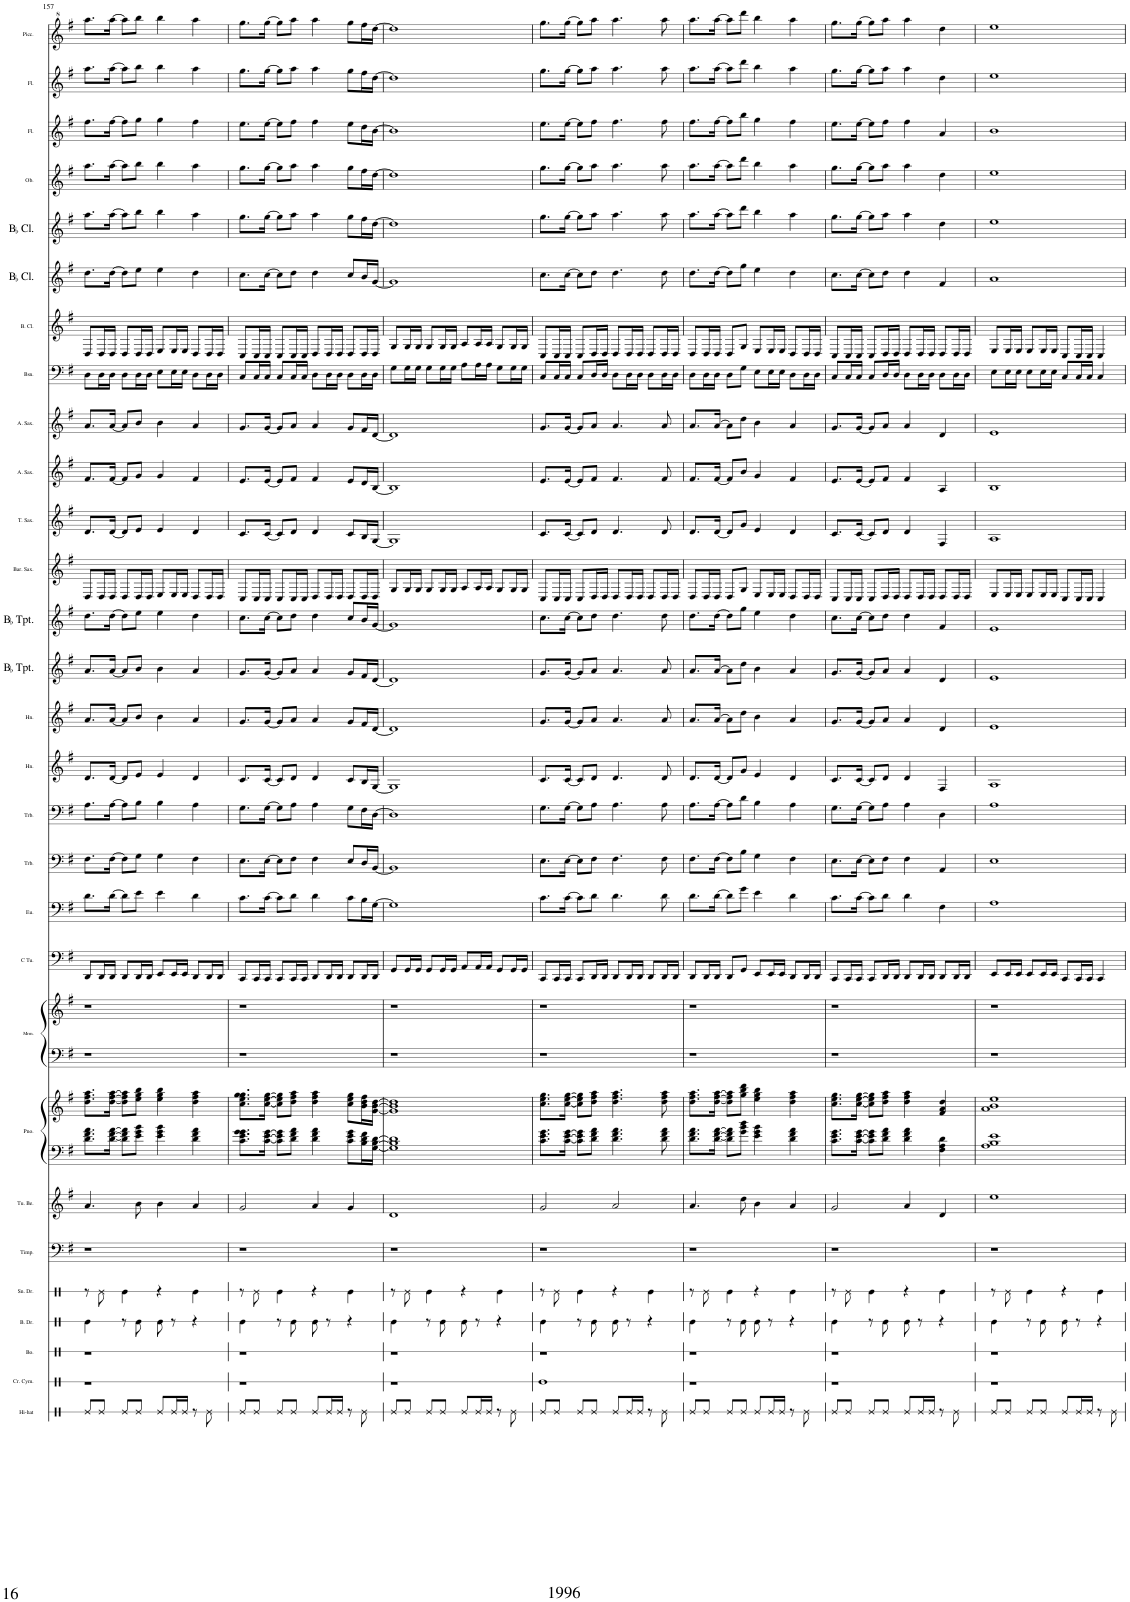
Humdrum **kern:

**kern	**kern	**kern	**kern	**kern	**kern	**kern	**kern	**kern	**kern	**kern	**kern	**kern	**kern	**kern	**kern	**kern	**kern	**kern	**kern	**kern	**kern	**kern	**kern	**kern	**kern	**kern	**kern	**kern	**kern	**kern
*part29	*part28	*part27	*part26	*part25	*part24	*part23	*part22	*part22	*part21	*part21	*part20	*part19	*part18	*part17	*part16	*part15	*part14	*part13	*part12	*part11	*part10	*part9	*part8	*part7	*part6	*part5	*part4	*part3	*part2	*part1
*staff31	*staff30	*staff29	*staff28	*staff27	*staff26	*staff25	*staff24	*staff23	*staff22	*staff21	*staff20	*staff19	*staff18	*staff17	*staff16	*staff15	*staff14	*staff13	*staff12	*staff11	*staff10	*staff9	*staff8	*staff7	*staff6	*staff5	*staff4	*staff3	*staff2	*staff1
*I"Hi-hat	*I"Crash Cymbal	*I"Bongos	*I"Bass Drum	*I"Snare Drum	*I"Timpani	*I"Tubular Bells	*I"Piano	*	*I"Marimba	*	*I"C Tuba	*I"Euphonium	*I"Trombone	*I"Trombone	*I"Horn	*I"Horn	*I"BaccidentalFlat Trumpet	*I"BaccidentalFlat Trumpet	*I"Baritone Saxophone	*I"Tenor Saxophone	*I"Alto Saxophone	*I"Alto Saxophone	*I"Bassoon	*I"Bass Clarinet	*I"BaccidentalFlat Clarinet	*I"BaccidentalFlat Clarinet	*I"Oboe	*I"Flute	*I"Flute	*I"Piccolo
*I'Hi-hat	*I'Cr. Cym.	*I'Bo.	*I'B. Dr.	*I'Sn. Dr.	*I'Timp.	*I'Tu. Be.	*I'Pno.	*	*I'Mrm.	*	*I'C Tu.	*I'Eu.	*I'Trb.	*I'Trb.	*I'Hn.	*I'Hn.	*I'BaccidentalFlat Tpt.	*I'BaccidentalFlat Tpt.	*I'Bar. Sax.	*I'T. Sax.	*I'A. Sax.	*I'A. Sax.	*I'Bsn.	*I'B. Cl.	*I'BaccidentalFlat Cl.	*I'BaccidentalFlat Cl.	*I'Ob.	*I'Fl.	*I'Fl.	*I'Picc.
!!LO:PB:g=z
*clefX	*clefX	*clefX	*clefX	*clefX	*clefF4	*clefG2	*clefF4	*clefG2	*clefF4	*clefG2	*clefF4	*clefF4	*clefF4	*clefF4	*clefG2	*clefG2	*clefG2	*clefG2	*clefG2	*clefG2	*clefG2	*clefG2	*clefF4	*clefG2	*clefG2	*clefG2	*clefG2	*clefG2	*clefG2	*clefG^2
*	*	*	*	*	*	*	*	*	*	*	*	*	*	*	*ITrd4c7	*ITrd4c7	*ITrd1c2	*ITrd1c2	*ITrd12c21	*ITrd8c14	*ITrd5c9	*ITrd5c9	*	*ITrd8c14	*ITrd1c2	*ITrd1c2	*	*	*	*ITrd-7c-12
*k[]	*k[]	*k[]	*k[]	*k[]	*k[f#]	*k[f#]	*k[f#]	*k[f#]	*k[f#]	*k[f#]	*k[f#]	*k[f#]	*k[f#]	*k[f#]	*k[f#]	*k[f#]	*k[f#]	*k[f#]	*k[f#]	*k[f#]	*k[f#]	*k[f#]	*k[f#]	*k[f#]	*k[f#]	*k[f#]	*k[f#]	*k[f#]	*k[f#]	*k[f#]
*M4/4	*M4/4	*M4/4	*M4/4	*M4/4	*M4/4	*M4/4	*M4/4	*M4/4	*M4/4	*M4/4	*M4/4	*M4/4	*M4/4	*M4/4	*M4/4	*M4/4	*M4/4	*M4/4	*M4/4	*M4/4	*M4/4	*M4/4	*M4/4	*M4/4	*M4/4	*M4/4	*M4/4	*M4/4	*M4/4	*M4/4
=157	=157	=157	=157	=157	=157	=157	=157	=157	=157	=157	=157	=157	=157	=157	=157	=157	=157	=157	=157	=157	=157	=157	=157	=157	=157	=157	=157	=157	=157	=157
8Re/L	1r	1r	4Re\	8r	1r	4.a/	8.d\ 8.f#\ 8.a\L	8.dd\ 8.ff#\ 8.aa\L	1r	1r	8DD/L	8.d\L	8.F#\L	8.A\L	8.d/L	8.a/L	8.a/L	8.dd\L	8D/L	8.d/L	8.f#/L	8.a/L	8D\L	8D/L	8.dd\L	8.aa\L	8.aa\L	8.ff#\L	8.aa\L	8.aaa\L
8Re/J	.	.	.	8Re\	.	.	.	.	.	.	16DD/L	.	.	.	.	.	.	.	16D/L	.	.	.	16D\L	16D/L	.	.	.	.	.	.
.	.	.	.	.	.	.	[16d\ [16f#\ [16a\Jk	[16dd\ [16ff#\ [16aa\Jk	.	.	16DD/JJ	[16d\Jk	[16F#\Jk	[16A\Jk	[16d/Jk	[16a/Jk	[16a/Jk	[16dd\Jk	16D/JJ	[16d/Jk	[16f#/Jk	[16a/Jk	16D\JJ	16D/JJ	[16dd\Jk	[16aa\Jk	[16aa\Jk	[16ff#\Jk	[16aa\Jk	[16aaa\Jk
8Re/L	.	.	8r	4Re\	.	.	8d\] 8f#\] 8a\]L	8dd\] 8ff#\] 8aa\]L	.	.	8DD/L	8d\L]	8F#\L]	8A\L]	8d/L]	8a/L]	8a/L]	8dd\L]	8D/L	8d/L]	8f#/L]	8a/L]	8D\L	8D/L	8dd\L]	8aa\L]	8aa\L]	8ff#\L]	8aa\L]	8aaa\L]
8Re/J	.	.	8Re\	.	.	8b\	8e\ 8g\ 8b\J	8ee\ 8gg\ 8bb\J	.	.	16DD/L	8e\J	8G\J	8B\J	8e/J	8b/J	8b/J	8ee\J	16D/L	8e/J	8g/J	8b/J	16D\L	16D/L	8ee\J	8bb\J	8bb\J	8gg\J	8bb\J	8bbb\J
.	.	.	.	.	.	.	.	.	.	.	16DD/JJ	.	.	.	.	.	.	.	16D/JJ	.	.	.	16D\JJ	16D/JJ	.	.	.	.	.	.
8Re/L	.	.	8Re\	4r	.	4b\	4e\ 4g\ 4b\	4ee\ 4gg\ 4bb\	.	.	8EE/L	4e\	4G\	4B\	4e/	4b\	4b\	4ee\	8E/L	4e/	4g/	4b\	8E\L	8E/L	4ee\	4bb\	4bb\	4gg\	4bb\	4bbb\
16Re/L	.	.	8r	.	.	.	.	.	.	.	16EE/L	.	.	.	.	.	.	.	16E/L	.	.	.	16E\L	16E/L	.	.	.	.	.	.
16Re/JJ	.	.	.	.	.	.	.	.	.	.	16EE/JJ	.	.	.	.	.	.	.	16E/JJ	.	.	.	16E\JJ	16E/JJ	.	.	.	.	.	.
8r	.	.	4r	4Re\	.	4a/	4d\ 4f#\ 4a\	4dd\ 4ff#\ 4aa\	.	.	8DD/L	4d\	4F#\	4A\	4d/	4a/	4a/	4dd\	8D/L	4d/	4f#/	4a/	8D\L	8D/L	4dd\	4aa\	4aa\	4ff#\	4aa\	4aaa\
8Re\	.	.	.	.	.	.	.	.	.	.	16DD/L	.	.	.	.	.	.	.	16D/L	.	.	.	16D\L	16D/L	.	.	.	.	.	.
.	.	.	.	.	.	.	.	.	.	.	16DD/JJ	.	.	.	.	.	.	.	16D/JJ	.	.	.	16D\JJ	16D/JJ	.	.	.	.	.	.
=158	=158	=158	=158	=158	=158	=158	=158	=158	=158	=158	=158	=158	=158	=158	=158	=158	=158	=158	=158	=158	=158	=158	=158	=158	=158	=158	=158	=158	=158	=158
8Re/L	1r	1r	4Re\	8r	1r	2g/	8.c\ 8.e\ 8.g\ 8.g\ 8.g\L	8.cc\ 8.ee\ 8.gg\ 8.gg\ 8.gg\L	1r	1r	8CC/L	8.c\L	8.E\L	8.G\L	8.c/L	8.g/L	8.g/L	8.cc\L	8C/L	8.c/L	8.e/L	8.g/L	8C/L	8C/L	8.cc\L	8.gg\L	8.gg\L	8.ee\L	8.gg\L	8.ggg\L
8Re/J	.	.	.	8Re\	.	.	.	.	.	.	16CC/L	.	.	.	.	.	.	.	16C/L	.	.	.	16C/L	16C/L	.	.	.	.	.	.
.	.	.	.	.	.	.	[16c\ [16e\ [16g\Jk	[16cc\ [16ee\ [16gg\Jk	.	.	16CC/JJ	[16c\Jk	[16E\Jk	[16G\Jk	[16c/Jk	[16g/Jk	[16g/Jk	[16cc\Jk	16C/JJ	[16c/Jk	[16e/Jk	[16g/Jk	16C/JJ	16C/JJ	[16cc\Jk	[16gg\Jk	[16gg\Jk	[16ee\Jk	[16gg\Jk	[16ggg\Jk
8Re/L	.	.	8r	4Re\	.	.	8c\] 8e\] 8g\]L	8cc\] 8ee\] 8gg\]L	.	.	8CC/L	8c\L]	8E\L]	8G\L]	8c/L]	8g/L]	8g/L]	8cc\L]	8C/L	8c/L]	8e/L]	8g/L]	8C/L	8C/L	8cc\L]	8gg\L]	8gg\L]	8ee\L]	8gg\L]	8ggg\L]
8Re/J	.	.	8Re\	.	.	.	8d\ 8f#\ 8a\J	8dd\ 8ff#\ 8aa\J	.	.	16CC/L	8d\J	8F#\J	8A\J	8d/J	8a/J	8a/J	8dd\J	16C/L	8d/J	8f#/J	8a/J	16C/L	16C/L	8dd\J	8aa\J	8aa\J	8ff#\J	8aa\J	8aaa\J
.	.	.	.	.	.	.	.	.	.	.	16CC/JJ	.	.	.	.	.	.	.	16C/JJ	.	.	.	16C/JJ	16C/JJ	.	.	.	.	.	.
8Re/L	.	.	8Re\	4r	.	4a/	4d\ 4f#\ 4a\	4dd\ 4ff#\ 4aa\	.	.	8DD/L	4d\	4F#\	4A\	4d/	4a/	4a/	4dd\	8D/L	4d/	4f#/	4a/	8D\L	8D/L	4dd\	4aa\	4aa\	4ff#\	4aa\	4aaa\
16Re/L	.	.	8r	.	.	.	.	.	.	.	16DD/L	.	.	.	.	.	.	.	16D/L	.	.	.	16D\L	16D/L	.	.	.	.	.	.
16Re/JJ	.	.	.	.	.	.	.	.	.	.	16DD/JJ	.	.	.	.	.	.	.	16D/JJ	.	.	.	16D\JJ	16D/JJ	.	.	.	.	.	.
8r	.	.	4r	4Re\	.	4g/	8c\ 8e\ 8g\L	8cc\ 8ee\ 8gg\L	.	.	8DD/L	8c\L	8E/L	8G\L	8c/L	8g/L	8g/L	8cc/L	8D/L	8c/L	8e/L	8g/L	8D\L	8D/L	8cc/L	8gg\L	8gg\L	8ee\L	8gg\L	8ggg\L
8Re\	.	.	.	.	.	.	16B\ 16d\ 16f#\L	16b\ 16dd\ 16ff#\L	.	.	16DD/L	16B\L	16D/L	16F#\L	16B/L	16f#/L	16f#/L	16b/L	16D/L	16B/L	16d/L	16f#/L	16D\L	16D/L	16b/L	16ff#\L	16ff#\L	16dd\L	16ff#\L	16fff#\L
.	.	.	.	.	.	.	[16G\ [16B\ [16d\JJ	[16g\ [16b\ [16dd\JJ	.	.	16DD/JJ	[16G\JJ	[16BB/JJ	[16D\JJ	[16G/JJ	[16d/JJ	[16d/JJ	[16g/JJ	16D/JJ	[16G/JJ	[16B/JJ	[16d/JJ	16D\JJ	16D/JJ	[16g/JJ	[16dd\JJ	[16dd\JJ	[16b\JJ	[16dd\JJ	[16ddd\JJ
=159	=159	=159	=159	=159	=159	=159	=159	=159	=159	=159	=159	=159	=159	=159	=159	=159	=159	=159	=159	=159	=159	=159	=159	=159	=159	=159	=159	=159	=159	=159
8Re/L	1r	1r	4Re\	8r	1r	1d	1G] 1B] 1d]	1g] 1b] 1dd]	1r	1r	8GG/L	1G]	1BB]	1D]	1G]	1d]	1d]	1g]	8G/L	1G]	1B]	1d]	8G\L	8G/L	1g]	1dd]	1dd]	1b]	1dd]	1ddd]
8Re/J	.	.	.	8Re\	.	.	.	.	.	.	16GG/L	.	.	.	.	.	.	.	16G/L	.	.	.	16G\L	16G/L	.	.	.	.	.	.
.	.	.	.	.	.	.	.	.	.	.	16GG/JJ	.	.	.	.	.	.	.	16G/JJ	.	.	.	16G\JJ	16G/JJ	.	.	.	.	.	.
8Re/L	.	.	8r	4Re\	.	.	.	.	.	.	8GG/L	.	.	.	.	.	.	.	8G/L	.	.	.	8G\L	8G/L	.	.	.	.	.	.
8Re/J	.	.	8Re\	.	.	.	.	.	.	.	16GG/L	.	.	.	.	.	.	.	16G/L	.	.	.	16G\L	16G/L	.	.	.	.	.	.
.	.	.	.	.	.	.	.	.	.	.	16GG/JJ	.	.	.	.	.	.	.	16G/JJ	.	.	.	16G\JJ	16G/JJ	.	.	.	.	.	.
8Re/L	.	.	8Re\	4r	.	.	.	.	.	.	8AA/L	.	.	.	.	.	.	.	8A/L	.	.	.	8A\L	8A/L	.	.	.	.	.	.
16Re/L	.	.	8r	.	.	.	.	.	.	.	16AA/L	.	.	.	.	.	.	.	16A/L	.	.	.	16A\L	16A/L	.	.	.	.	.	.
16Re/JJ	.	.	.	.	.	.	.	.	.	.	16AA/JJ	.	.	.	.	.	.	.	16A/JJ	.	.	.	16A\JJ	16A/JJ	.	.	.	.	.	.
8r	.	.	4r	4Re\	.	.	.	.	.	.	8GG/L	.	.	.	.	.	.	.	8G/L	.	.	.	8G\L	8G/L	.	.	.	.	.	.
8Re\	.	.	.	.	.	.	.	.	.	.	16GG/L	.	.	.	.	.	.	.	16G/L	.	.	.	16G\L	16G/L	.	.	.	.	.	.
.	.	.	.	.	.	.	.	.	.	.	16GG/JJ	.	.	.	.	.	.	.	16G/JJ	.	.	.	16G\JJ	16G/JJ	.	.	.	.	.	.
=160	=160	=160	=160	=160	=160	=160	=160	=160	=160	=160	=160	=160	=160	=160	=160	=160	=160	=160	=160	=160	=160	=160	=160	=160	=160	=160	=160	=160	=160	=160
8Re/L	1Re	1r	4Re\	8r	1r	2g/	8.c\ 8.e\ 8.g\L	8.cc\ 8.ee\ 8.gg\L	1r	1r	8CC/L	8.c\L	8.E\L	8.G\L	8.c/L	8.g/L	8.g/L	8.cc\L	8C/L	8.c/L	8.e/L	8.g/L	8C/L	8C/L	8.cc\L	8.gg\L	8.gg\L	8.ee\L	8.gg\L	8.ggg\L
8Re/J	.	.	.	8Re\	.	.	.	.	.	.	16CC/L	.	.	.	.	.	.	.	16C/L	.	.	.	16C/L	16C/L	.	.	.	.	.	.
.	.	.	.	.	.	.	[16c\ [16e\ [16g\Jk	[16cc\ [16ee\ [16gg\Jk	.	.	16CC/JJ	[16c\Jk	[16E\Jk	[16G\Jk	[16c/Jk	[16g/Jk	[16g/Jk	[16cc\Jk	16C/JJ	[16c/Jk	[16e/Jk	[16g/Jk	16C/JJ	16C/JJ	[16cc\Jk	[16gg\Jk	[16gg\Jk	[16ee\Jk	[16gg\Jk	[16ggg\Jk
8Re/L	.	.	8r	4Re\	.	.	8c\] 8e\] 8g\]L	8cc\] 8ee\] 8gg\]L	.	.	8CC/L	8c\L]	8E\L]	8G\L]	8c/L]	8g/L]	8g/L]	8cc\L]	8C/L	8c/L]	8e/L]	8g/L]	8C/L	8C/L	8cc\L]	8gg\L]	8gg\L]	8ee\L]	8gg\L]	8ggg\L]
8Re/J	.	.	8Re\	.	.	.	8d\ 8f#\ 8a\J	8dd\ 8ff#\ 8aa\J	.	.	16DD/L	8d\J	8F#\J	8A\J	8d/J	8a/J	8a/J	8dd\J	16D/L	8d/J	8f#/J	8a/J	16D/L	16D/L	8dd\J	8aa\J	8aa\J	8ff#\J	8aa\J	8aaa\J
.	.	.	.	.	.	.	.	.	.	.	16DD/JJ	.	.	.	.	.	.	.	16D/JJ	.	.	.	16D/JJ	16D/JJ	.	.	.	.	.	.
8Re/L	.	.	8Re\	4r	.	2a/	4.d\ 4.f#\ 4.a\	4.dd\ 4.ff#\ 4.aa\	.	.	8DD/L	4.d\	4.F#\	4.A\	4.d/	4.a/	4.a/	4.dd\	8D/L	4.d/	4.f#/	4.a/	8D\L	8D/L	4.dd\	4.aa\	4.aa\	4.ff#\	4.aa\	4.aaa\
16Re/L	.	.	8r	.	.	.	.	.	.	.	16DD/L	.	.	.	.	.	.	.	16D/L	.	.	.	16D\L	16D/L	.	.	.	.	.	.
16Re/JJ	.	.	.	.	.	.	.	.	.	.	16DD/JJ	.	.	.	.	.	.	.	16D/JJ	.	.	.	16D\JJ	16D/JJ	.	.	.	.	.	.
8r	.	.	4r	4Re\	.	.	.	.	.	.	8DD/L	.	.	.	.	.	.	.	8D/L	.	.	.	8D\L	8D/L	.	.	.	.	.	.
8Re\	.	.	.	.	.	.	8d\ 8f#\ 8a\	8dd\ 8ff#\ 8aa\	.	.	16DD/L	8d\	8F#\	8A\	8d/	8a/	8a/	8dd\	16D/L	8d/	8f#/	8a/	16D\L	16D/L	8dd\	8aa\	8aa\	8ff#\	8aa\	8aaa\
.	.	.	.	.	.	.	.	.	.	.	16DD/JJ	.	.	.	.	.	.	.	16D/JJ	.	.	.	16D\JJ	16D/JJ	.	.	.	.	.	.
=161	=161	=161	=161	=161	=161	=161	=161	=161	=161	=161	=161	=161	=161	=161	=161	=161	=161	=161	=161	=161	=161	=161	=161	=161	=161	=161	=161	=161	=161	=161
8Re/L	1r	1r	4Re\	8r	1r	4.a/	8.d\ 8.f#\ 8.a\L	8.dd\ 8.ff#\ 8.aa\L	1r	1r	8DD/L	8.d\L	8.F#\L	8.A\L	8.d/L	8.a/L	8.a/L	8.dd\L	8D/L	8.d/L	8.f#/L	8.a/L	8D\L	8D/L	8.dd\L	8.aa\L	8.aa\L	8.ff#\L	8.aa\L	8.aaa\L
8Re/J	.	.	.	8Re\	.	.	.	.	.	.	16DD/L	.	.	.	.	.	.	.	16D/L	.	.	.	16D\L	16D/L	.	.	.	.	.	.
.	.	.	.	.	.	.	[16d\ [16f#\ [16a\Jk	[16dd\ [16ff#\ [16aa\Jk	.	.	16DD/JJ	[16d\Jk	[16F#\Jk	[16A\Jk	[16d/Jk	[16a/Jk	[16a/Jk	[16dd\Jk	16D/JJ	[16d/Jk	[16f#/Jk	[16a/Jk	16D\JJ	16D/JJ	[16dd\Jk	[16aa\Jk	[16aa\Jk	[16ff#\Jk	[16aa\Jk	[16aaa\Jk
8Re/L	.	.	8r	4Re\	.	.	8d\] 8f#\] 8a\]L	8dd\] 8ff#\] 8aa\]L	.	.	8DD/L	8d\L]	8F#\L]	8A\L]	8d/L]	8a\L]	8a\L]	8dd\L]	8D/L	8d/L]	8f#/L]	8a\L]	8D\L	8D/L	8dd\L]	8aa\L]	8aa\L]	8ff#\L]	8aa\L]	8aaa\L]
8Re/J	.	.	8Re\	.	.	8dd\	8g\ 8b\ 8dd\J	8gg\ 8bb\ 8ddd\J	.	.	8GG/J	8g\J	8B\J	8d\J	8g/J	8dd\J	8dd\J	8gg\J	8G/J	8g/J	8b/J	8dd\J	8G\J	8G/J	8gg\J	8ddd\J	8ddd\J	8bb\J	8ddd\J	8dddd\J
8Re/L	.	.	8Re\	4r	.	4b\	4e\ 4g\ 4b\	4ee\ 4gg\ 4bb\	.	.	8EE/L	4e\	4G\	4B\	4e/	4b\	4b\	4ee\	8E/L	4e/	4g/	4b\	8E\L	8E/L	4ee\	4bb\	4bb\	4gg\	4bb\	4bbb\
16Re/L	.	.	8r	.	.	.	.	.	.	.	16EE/L	.	.	.	.	.	.	.	16E/L	.	.	.	16E\L	16E/L	.	.	.	.	.	.
16Re/JJ	.	.	.	.	.	.	.	.	.	.	16EE/JJ	.	.	.	.	.	.	.	16E/JJ	.	.	.	16E\JJ	16E/JJ	.	.	.	.	.	.
8r	.	.	4r	4Re\	.	4a/	4d\ 4f#\ 4a\	4dd\ 4ff#\ 4aa\	.	.	8DD/L	4d\	4F#\	4A\	4d/	4a/	4a/	4dd\	8D/L	4d/	4f#/	4a/	8D\L	8D/L	4dd\	4aa\	4aa\	4ff#\	4aa\	4aaa\
8Re\	.	.	.	.	.	.	.	.	.	.	16DD/L	.	.	.	.	.	.	.	16D/L	.	.	.	16D\L	16D/L	.	.	.	.	.	.
.	.	.	.	.	.	.	.	.	.	.	16DD/JJ	.	.	.	.	.	.	.	16D/JJ	.	.	.	16D\JJ	16D/JJ	.	.	.	.	.	.
=162	=162	=162	=162	=162	=162	=162	=162	=162	=162	=162	=162	=162	=162	=162	=162	=162	=162	=162	=162	=162	=162	=162	=162	=162	=162	=162	=162	=162	=162	=162
8Re/L	1r	1r	4Re\	8r	1r	2g/	8.c\ 8.e\ 8.g\L	8.cc\ 8.ee\ 8.gg\L	1r	1r	8CC/L	8.c\L	8.E\L	8.G\L	8.c/L	8.g/L	8.g/L	8.cc\L	8C/L	8.c/L	8.e/L	8.g/L	8C/L	8C/L	8.cc\L	8.gg\L	8.gg\L	8.ee\L	8.gg\L	8.ggg\L
8Re/J	.	.	.	8Re\	.	.	.	.	.	.	16CC/L	.	.	.	.	.	.	.	16C/L	.	.	.	16C/L	16C/L	.	.	.	.	.	.
.	.	.	.	.	.	.	[16c\ [16e\ [16g\Jk	[16cc\ [16ee\ [16gg\Jk	.	.	16CC/JJ	[16c\Jk	[16E\Jk	[16G\Jk	[16c/Jk	[16g/Jk	[16g/Jk	[16cc\Jk	16C/JJ	[16c/Jk	[16e/Jk	[16g/Jk	16C/JJ	16C/JJ	[16cc\Jk	[16gg\Jk	[16gg\Jk	[16ee\Jk	[16gg\Jk	[16ggg\Jk
8Re/L	.	.	8r	4Re\	.	.	8c\] 8e\] 8g\]L	8cc\] 8ee\] 8gg\]L	.	.	8CC/L	8c\L]	8E\L]	8G\L]	8c/L]	8g/L]	8g/L]	8cc\L]	8C/L	8c/L]	8e/L]	8g/L]	8C/L	8C/L	8cc\L]	8gg\L]	8gg\L]	8ee\L]	8gg\L]	8ggg\L]
8Re/J	.	.	8Re\	.	.	.	8d\ 8f#\ 8a\J	8dd\ 8ff#\ 8aa\J	.	.	16DD/L	8d\J	8F#\J	8A\J	8d/J	8a/J	8a/J	8dd\J	16D/L	8d/J	8f#/J	8a/J	16D/L	16D/L	8dd\J	8aa\J	8aa\J	8ff#\J	8aa\J	8aaa\J
.	.	.	.	.	.	.	.	.	.	.	16DD/JJ	.	.	.	.	.	.	.	16D/JJ	.	.	.	16D/JJ	16D/JJ	.	.	.	.	.	.
8Re/L	.	.	8Re\	4r	.	4a/	4d\ 4f#\ 4a\	4dd\ 4ff#\ 4aa\	.	.	8DD/L	4d\	4F#\	4A\	4d/	4a/	4a/	4dd\	8D/L	4d/	4f#/	4a/	8D\L	8D/L	4dd\	4aa\	4aa\	4ff#\	4aa\	4aaa\
16Re/L	.	.	8r	.	.	.	.	.	.	.	16DD/L	.	.	.	.	.	.	.	16D/L	.	.	.	16D\L	16D/L	.	.	.	.	.	.
16Re/JJ	.	.	.	.	.	.	.	.	.	.	16DD/JJ	.	.	.	.	.	.	.	16D/JJ	.	.	.	16D\JJ	16D/JJ	.	.	.	.	.	.
8r	.	.	4r	4Re\	.	4d/	4F#\ 4A\ 4d\	4f#/ 4a/ 4dd/	.	.	8DD/L	4F#\	4AA/	4D\	4F#/	4d/	4d/	4f#/	8D/L	4F#/	4A/	4d/	8D\L	8D/L	4f#/	4dd\	4dd\	4a/	4dd\	4ddd\
8Re\	.	.	.	.	.	.	.	.	.	.	16DD/L	.	.	.	.	.	.	.	16D/L	.	.	.	16D\L	16D/L	.	.	.	.	.	.
.	.	.	.	.	.	.	.	.	.	.	16DD/JJ	.	.	.	.	.	.	.	16D/JJ	.	.	.	16D\JJ	16D/JJ	.	.	.	.	.	.
=163	=163	=163	=163	=163	=163	=163	=163	=163	=163	=163	=163	=163	=163	=163	=163	=163	=163	=163	=163	=163	=163	=163	=163	=163	=163	=163	=163	=163	=163	=163
8Re/L	1r	1r	4Re\	8r	1r	1ee	1A 1B 1e	1a 1b 1ee	1r	1r	8EE/L	1A	1E	1A	1A	1e	1e	1e	8E/L	1A	1B	1e	8E\L	8E/L	1a	1ee	1ee	1b	1ee	1eee
8Re/J	.	.	.	8Re\	.	.	.	.	.	.	16EE/L	.	.	.	.	.	.	.	16E/L	.	.	.	16E\L	16E/L	.	.	.	.	.	.
.	.	.	.	.	.	.	.	.	.	.	16EE/JJ	.	.	.	.	.	.	.	16E/JJ	.	.	.	16E\JJ	16E/JJ	.	.	.	.	.	.
8Re/L	.	.	8r	4Re\	.	.	.	.	.	.	8EE/L	.	.	.	.	.	.	.	8E/L	.	.	.	8E\L	8E/L	.	.	.	.	.	.
8Re/J	.	.	8Re\	.	.	.	.	.	.	.	16EE/L	.	.	.	.	.	.	.	16E/L	.	.	.	16E\L	16E/L	.	.	.	.	.	.
.	.	.	.	.	.	.	.	.	.	.	16EE/JJ	.	.	.	.	.	.	.	16E/JJ	.	.	.	16E\JJ	16E/JJ	.	.	.	.	.	.
8Re/L	.	.	8Re\	4r	.	.	.	.	.	.	8CC/L	.	.	.	.	.	.	.	8C/L	.	.	.	8C/L	8C/L	.	.	.	.	.	.
16Re/L	.	.	8r	.	.	.	.	.	.	.	16CC/L	.	.	.	.	.	.	.	16C/L	.	.	.	16C/L	16C/L	.	.	.	.	.	.
16Re/JJ	.	.	.	.	.	.	.	.	.	.	16CC/JJ	.	.	.	.	.	.	.	16C/JJ	.	.	.	16C/JJ	16C/JJ	.	.	.	.	.	.
8r	.	.	4r	4Re\	.	.	.	.	.	.	4CC/	.	.	.	.	.	.	.	4C/	.	.	.	4C/	4C/	.	.	.	.	.	.
8Re\	.	.	.	.	.	.	.	.	.	.	.	.	.	.	.	.	.	.	.	.	.	.	.	.	.	.	.	.	.	.
=	=	=	=	=	=	=	=	=	=	=	=	=	=	=	=	=	=	=	=	=	=	=	=	=	=	=	=	=	=	=
*-	*-	*-	*-	*-	*-	*-	*-	*-	*-	*-	*-	*-	*-	*-	*-	*-	*-	*-	*-	*-	*-	*-	*-	*-	*-	*-	*-	*-	*-	*-
